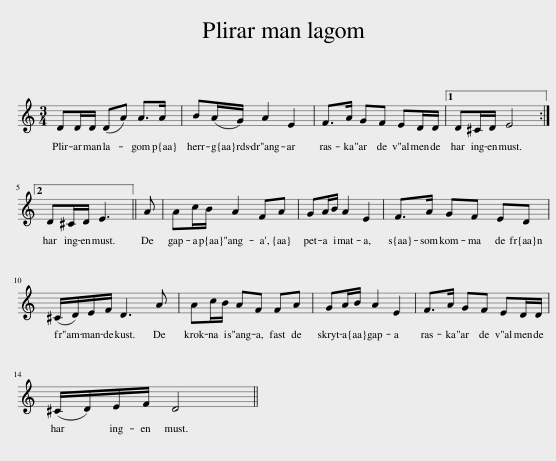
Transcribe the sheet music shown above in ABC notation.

X:1
L:1/8
M:3/4
I:linebreak $
K:C
V:1 treble
V:1
 DD/D/ (DA) A>A | B(A/G/) A2 E2 | F>A GF ED/D/ |1 D^C/D/ E4 :|2$ D^C/D/ E3 || %5
 A | Ac/B/ A2 FA | GA/B/ A2 E2 | F>A GF ED |$ (^C/D/)E/F/ D3 A | %10
 Ac/B/ AF FA | GA/B/ A2 E2 | F>A GF ED/D/ |$ (^C/D/)E/F/ D4 || %14
